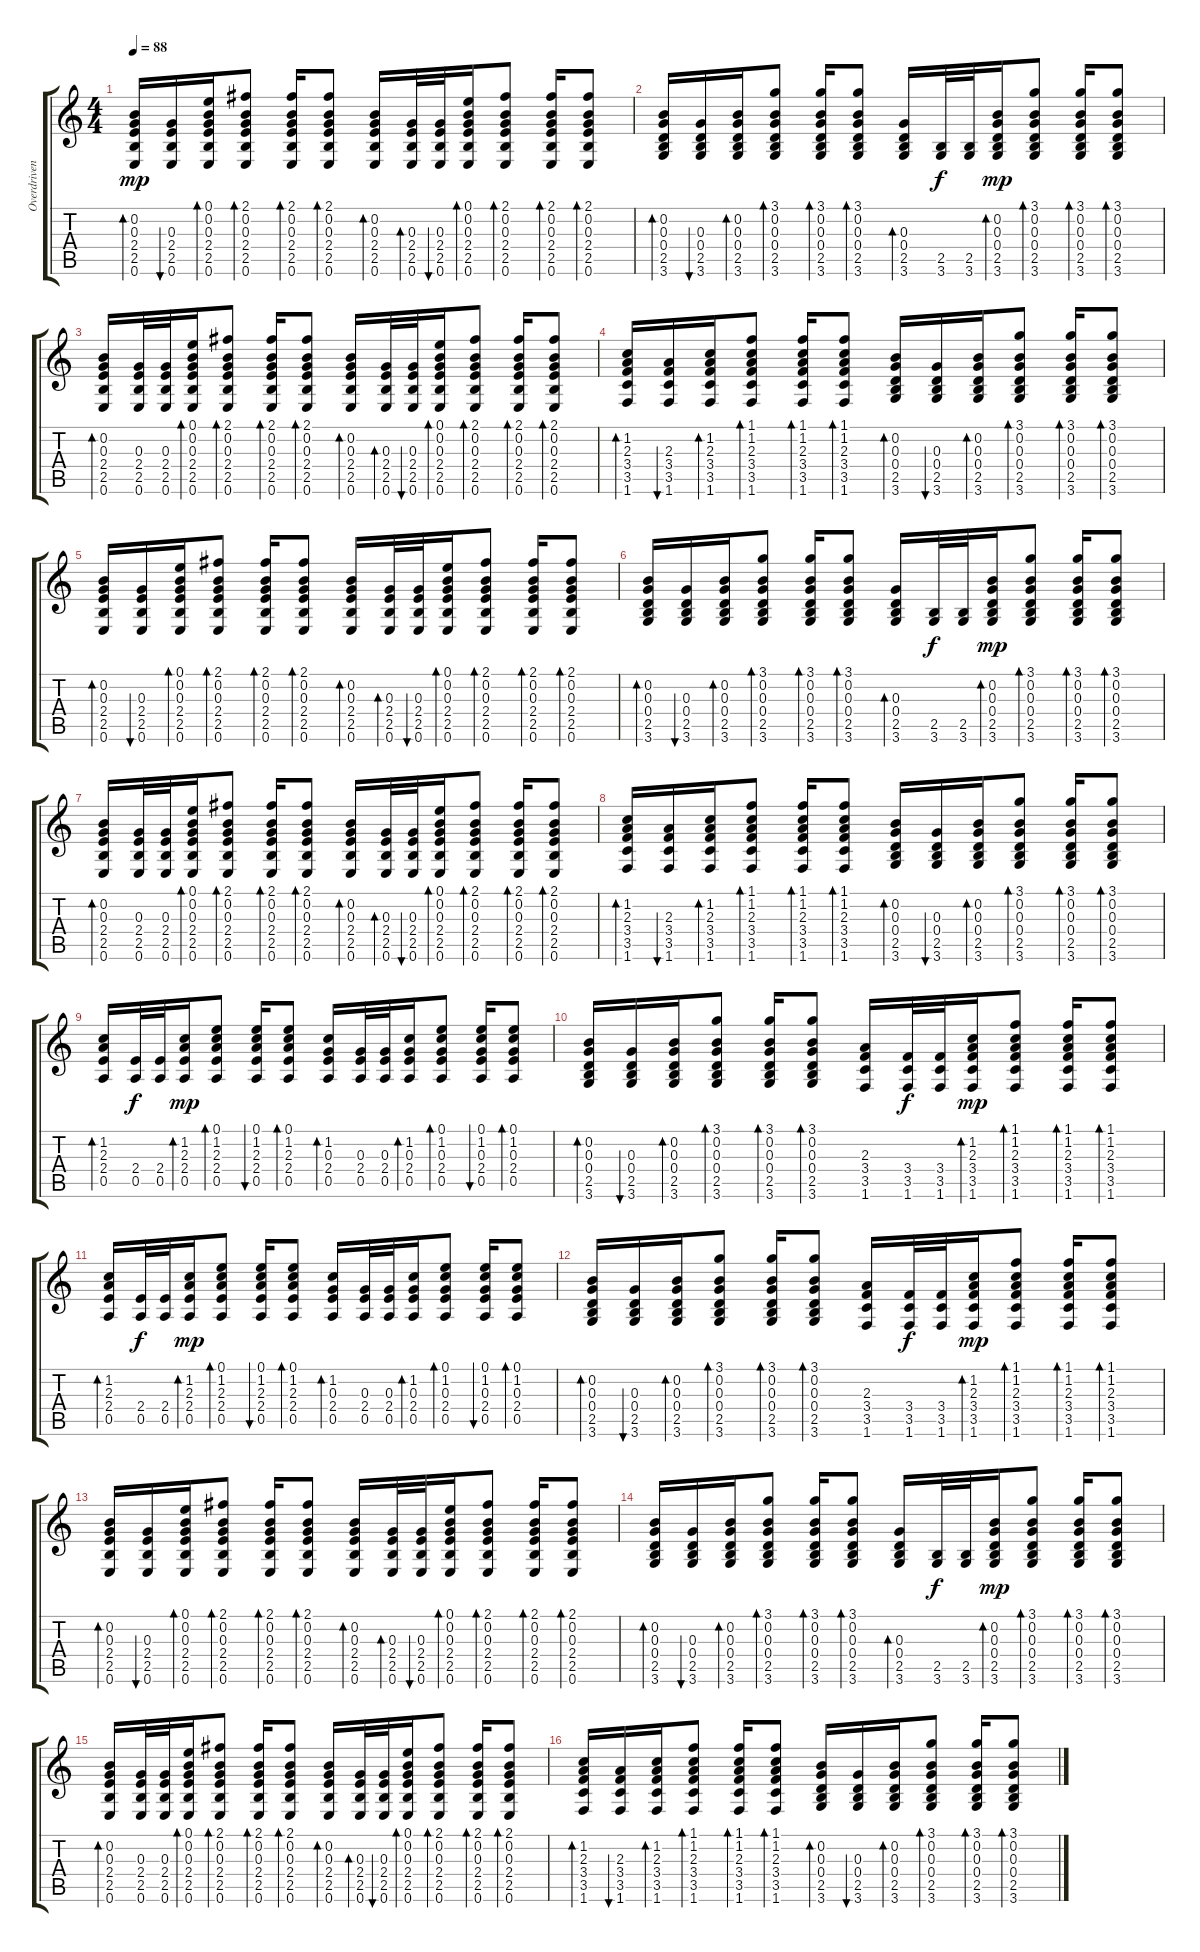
\track ("Overdriven" "Overdriven") {instrument overdrivenguitar}
\staff {score tabs}
\tuning (E4 B3 G3 D3 A2 E2) {hide}
\ts (4 4)
\tempo 88
\clef g2
\ks c
(0.2 0.3 2.4 2.5 0.6).16{bd 60 dy mp volume 9 balance 2 instrument acousticguitarsteel} (0.3 2.4 2.5 0.6).16{bu 60} (0.1 0.2 0.3 2.4 2.5 0.6).16{bd 60} (2.1 0.2 0.3 2.4 2.5 0.6).8{bd 60} (2.1 0.2 0.3 2.4 2.5 0.6).16{bd 60} (2.1 0.2 0.3 2.4 2.5 0.6).8{bd 60} (0.2 0.3 2.4 2.5 0.6).16{bd 60} (0.3 2.4 2.5 0.6).32{bd 60} (0.3 2.4 2.5 0.6).32{bu 60} (0.1 0.2 0.3 2.4 2.5 0.6).16{bd 60} (2.1 0.2 0.3 2.4 2.5 0.6).8{bd 60} (2.1 0.2 0.3 2.4 2.5 0.6).16{bd 60} (2.1 0.2 0.3 2.4 2.5 0.6).8{bd 60} |
(0.2 0.3 0.4 2.5 3.6).16{bd 60} (0.3 0.4 2.5 3.6).16{bu 60} (0.2 0.3 0.4 2.5 3.6).16{bd 60} (3.1 0.2 0.3 0.4 2.5 3.6).8{bd 60} (3.1 0.2 0.3 0.4 2.5 3.6).16{bd 60} (3.1 0.2 0.3 0.4 2.5 3.6).8{bd 60} (0.3 0.4 2.5 3.6).16{bd 60} (2.5 3.6).32{dy f} (2.5 3.6).32 (0.2 0.3 0.4 2.5 3.6).16{bd 60 dy mp} (3.1 0.2 0.3 0.4 2.5 3.6).8{bd 60} (3.1 0.2 0.3 0.4 2.5 3.6).16{bd 60} (3.1 0.2 0.3 0.4 2.5 3.6).8{bd 60} |
(0.2 0.3 2.4 2.5 0.6).16{bd 60} (0.3 2.4 2.5 0.6).32 (0.3 2.4 2.5 0.6).32 (0.1 0.2 0.3 2.4 2.5 0.6).16{bd 60} (2.1 0.2 0.3 2.4 2.5 0.6).8{bd 60} (2.1 0.2 0.3 2.4 2.5 0.6).16{bd 60} (2.1 0.2 0.3 2.4 2.5 0.6).8{bd 60} (0.2 0.3 2.4 2.5 0.6).16{bd 60} (0.3 2.4 2.5 0.6).32{bd 60} (0.3 2.4 2.5 0.6).32{bu 60} (0.1 0.2 0.3 2.4 2.5 0.6).16{bd 60} (2.1 0.2 0.3 2.4 2.5 0.6).8{bd 60} (2.1 0.2 0.3 2.4 2.5 0.6).16{bd 60} (2.1 0.2 0.3 2.4 2.5 0.6).8{bd 60} |
(1.2 2.3 3.4 3.5 1.6).16{bd 60} (2.3 3.4 3.5 1.6).16{bu 60} (1.2 2.3 3.4 3.5 1.6).16{bd 60} (1.1 1.2 2.3 3.4 3.5 1.6).8{bd 60} (1.1 1.2 2.3 3.4 3.5 1.6).16{bd 60} (1.1 1.2 2.3 3.4 3.5 1.6).8{bd 60} (0.2 0.3 0.4 2.5 3.6).16{bd 60} (0.3 0.4 2.5 3.6).16{bu 60} (0.2 0.3 0.4 2.5 3.6).16{bd 60} (3.1 0.2 0.3 0.4 2.5 3.6).8{bd 60} (3.1 0.2 0.3 0.4 2.5 3.6).16{bd 60} (3.1 0.2 0.3 0.4 2.5 3.6).8{bd 60} |
(0.2 0.3 2.4 2.5 0.6).16{bd 60} (0.3 2.4 2.5 0.6).16{bu 60} (0.1 0.2 0.3 2.4 2.5 0.6).16{bd 60} (2.1 0.2 0.3 2.4 2.5 0.6).8{bd 60} (2.1 0.2 0.3 2.4 2.5 0.6).16{bd 60} (2.1 0.2 0.3 2.4 2.5 0.6).8{bd 60} (0.2 0.3 2.4 2.5 0.6).16{bd 60} (0.3 2.4 2.5 0.6).32{bd 60} (0.3 2.4 2.5 0.6).32{bu 60} (0.1 0.2 0.3 2.4 2.5 0.6).16{bd 60} (2.1 0.2 0.3 2.4 2.5 0.6).8{bd 60} (2.1 0.2 0.3 2.4 2.5 0.6).16{bd 60} (2.1 0.2 0.3 2.4 2.5 0.6).8{bd 60} |
(0.2 0.3 0.4 2.5 3.6).16{bd 60} (0.3 0.4 2.5 3.6).16{bu 60} (0.2 0.3 0.4 2.5 3.6).16{bd 60} (3.1 0.2 0.3 0.4 2.5 3.6).8{bd 60} (3.1 0.2 0.3 0.4 2.5 3.6).16{bd 60} (3.1 0.2 0.3 0.4 2.5 3.6).8{bd 60} (0.3 0.4 2.5 3.6).16{bd 60} (2.5 3.6).32{dy f} (2.5 3.6).32 (0.2 0.3 0.4 2.5 3.6).16{bd 60 dy mp} (3.1 0.2 0.3 0.4 2.5 3.6).8{bd 60} (3.1 0.2 0.3 0.4 2.5 3.6).16{bd 60} (3.1 0.2 0.3 0.4 2.5 3.6).8{bd 60} |
(0.2 0.3 2.4 2.5 0.6).16{bd 60} (0.3 2.4 2.5 0.6).32 (0.3 2.4 2.5 0.6).32 (0.1 0.2 0.3 2.4 2.5 0.6).16{bd 60} (2.1 0.2 0.3 2.4 2.5 0.6).8{bd 60} (2.1 0.2 0.3 2.4 2.5 0.6).16{bd 60} (2.1 0.2 0.3 2.4 2.5 0.6).8{bd 60} (0.2 0.3 2.4 2.5 0.6).16{bd 60} (0.3 2.4 2.5 0.6).32{bd 60} (0.3 2.4 2.5 0.6).32{bu 60} (0.1 0.2 0.3 2.4 2.5 0.6).16{bd 60} (2.1 0.2 0.3 2.4 2.5 0.6).8{bd 60} (2.1 0.2 0.3 2.4 2.5 0.6).16{bd 60} (2.1 0.2 0.3 2.4 2.5 0.6).8{bd 60} |
(1.2 2.3 3.4 3.5 1.6).16{bd 60} (2.3 3.4 3.5 1.6).16{bu 60} (1.2 2.3 3.4 3.5 1.6).16{bd 60} (1.1 1.2 2.3 3.4 3.5 1.6).8{bd 60} (1.1 1.2 2.3 3.4 3.5 1.6).16{bd 60} (1.1 1.2 2.3 3.4 3.5 1.6).8{bd 60} (0.2 0.3 0.4 2.5 3.6).16{bd 60} (0.3 0.4 2.5 3.6).16{bu 60} (0.2 0.3 0.4 2.5 3.6).16{bd 60} (3.1 0.2 0.3 0.4 2.5 3.6).8{bd 60} (3.1 0.2 0.3 0.4 2.5 3.6).16{bd 60} (3.1 0.2 0.3 0.4 2.5 3.6).8{bd 60} |
(1.2 2.3 2.4 0.5).16{bd 60} (2.4 0.5).32{dy f} (2.4 0.5).32 (1.2 2.3 2.4 0.5).16{bd 60 dy mp} (0.1 1.2 2.3 2.4 0.5).8{bd 60} (0.1 1.2 2.3 2.4 0.5).16{bu 60} (0.1 1.2 2.3 2.4 0.5).8{bd 60} (1.2 0.3 2.4 0.5).16{bd 60} (0.3 2.4 0.5).32 (0.3 2.4 0.5).32 (1.2 0.3 2.4 0.5).16{bd 60} (0.1 1.2 0.3 2.4 0.5).8{bd 60} (0.1 1.2 0.3 2.4 0.5).16{bu 60} (0.1 1.2 0.3 2.4 0.5).8{bd 60} |
(0.2 0.3 0.4 2.5 3.6).16{bd 60} (0.3 0.4 2.5 3.6).16{bu 60} (0.2 0.3 0.4 2.5 3.6).16{bd 60} (3.1 0.2 0.3 0.4 2.5 3.6).8{bd 60} (3.1 0.2 0.3 0.4 2.5 3.6).16{bd 60} (3.1 0.2 0.3 0.4 2.5 3.6).8{bd 60} (2.3 3.4 3.5 1.6).16 (3.4 3.5 1.6).32{dy f} (3.4 3.5 1.6).32 (1.2 2.3 3.4 3.5 1.6).16{bd 60 dy mp} (1.1 1.2 2.3 3.4 3.5 1.6).8{bd 60} (1.1 1.2 2.3 3.4 3.5 1.6).16{bd 60} (1.1 1.2 2.3 3.4 3.5 1.6).8{bd 60} |
(1.2 2.3 2.4 0.5).16{bd 60} (2.4 0.5).32{dy f} (2.4 0.5).32 (1.2 2.3 2.4 0.5).16{bd 60 dy mp} (0.1 1.2 2.3 2.4 0.5).8{bd 60} (0.1 1.2 2.3 2.4 0.5).16{bu 60} (0.1 1.2 2.3 2.4 0.5).8{bd 60} (1.2 0.3 2.4 0.5).16{bd 60} (0.3 2.4 0.5).32 (0.3 2.4 0.5).32 (1.2 0.3 2.4 0.5).16{bd 60} (0.1 1.2 0.3 2.4 0.5).8{bd 60} (0.1 1.2 0.3 2.4 0.5).16{bu 60} (0.1 1.2 0.3 2.4 0.5).8{bd 60} |
(0.2 0.3 0.4 2.5 3.6).16{bd 60} (0.3 0.4 2.5 3.6).16{bu 60} (0.2 0.3 0.4 2.5 3.6).16{bd 60} (3.1 0.2 0.3 0.4 2.5 3.6).8{bd 60} (3.1 0.2 0.3 0.4 2.5 3.6).16{bd 60} (3.1 0.2 0.3 0.4 2.5 3.6).8{bd 60} (2.3 3.4 3.5 1.6).16 (3.4 3.5 1.6).32{dy f} (3.4 3.5 1.6).32 (1.2 2.3 3.4 3.5 1.6).16{bd 60 dy mp} (1.1 1.2 2.3 3.4 3.5 1.6).8{bd 60} (1.1 1.2 2.3 3.4 3.5 1.6).16{bd 60} (1.1 1.2 2.3 3.4 3.5 1.6).8{bd 60} |
(0.2 0.3 2.4 2.5 0.6).16{bd 60 volume 10 balance 2 instrument acousticguitarsteel} (0.3 2.4 2.5 0.6).16{bu 60} (0.1 0.2 0.3 2.4 2.5 0.6).16{bd 60} (2.1 0.2 0.3 2.4 2.5 0.6).8{bd 60} (2.1 0.2 0.3 2.4 2.5 0.6).16{bd 60} (2.1 0.2 0.3 2.4 2.5 0.6).8{bd 60} (0.2 0.3 2.4 2.5 0.6).16{bd 60} (0.3 2.4 2.5 0.6).32{bd 60} (0.3 2.4 2.5 0.6).32{bu 60} (0.1 0.2 0.3 2.4 2.5 0.6).16{bd 60} (2.1 0.2 0.3 2.4 2.5 0.6).8{bd 60} (2.1 0.2 0.3 2.4 2.5 0.6).16{bd 60} (2.1 0.2 0.3 2.4 2.5 0.6).8{bd 60} |
(0.2 0.3 0.4 2.5 3.6).16{bd 60} (0.3 0.4 2.5 3.6).16{bu 60} (0.2 0.3 0.4 2.5 3.6).16{bd 60} (3.1 0.2 0.3 0.4 2.5 3.6).8{bd 60} (3.1 0.2 0.3 0.4 2.5 3.6).16{bd 60} (3.1 0.2 0.3 0.4 2.5 3.6).8{bd 60} (0.3 0.4 2.5 3.6).16{bd 60} (2.5 3.6).32{dy f} (2.5 3.6).32 (0.2 0.3 0.4 2.5 3.6).16{bd 60 dy mp} (3.1 0.2 0.3 0.4 2.5 3.6).8{bd 60} (3.1 0.2 0.3 0.4 2.5 3.6).16{bd 60} (3.1 0.2 0.3 0.4 2.5 3.6).8{bd 60} |
(0.2 0.3 2.4 2.5 0.6).16{bd 60} (0.3 2.4 2.5 0.6).32 (0.3 2.4 2.5 0.6).32 (0.1 0.2 0.3 2.4 2.5 0.6).16{bd 60} (2.1 0.2 0.3 2.4 2.5 0.6).8{bd 60} (2.1 0.2 0.3 2.4 2.5 0.6).16{bd 60} (2.1 0.2 0.3 2.4 2.5 0.6).8{bd 60} (0.2 0.3 2.4 2.5 0.6).16{bd 60} (0.3 2.4 2.5 0.6).32{bd 60} (0.3 2.4 2.5 0.6).32{bu 60} (0.1 0.2 0.3 2.4 2.5 0.6).16{bd 60} (2.1 0.2 0.3 2.4 2.5 0.6).8{bd 60} (2.1 0.2 0.3 2.4 2.5 0.6).16{bd 60} (2.1 0.2 0.3 2.4 2.5 0.6).8{bd 60} |
(1.2 2.3 3.4 3.5 1.6).16{bd 60} (2.3 3.4 3.5 1.6).16{bu 60} (1.2 2.3 3.4 3.5 1.6).16{bd 60} (1.1 1.2 2.3 3.4 3.5 1.6).8{bd 60} (1.1 1.2 2.3 3.4 3.5 1.6).16{bd 60} (1.1 1.2 2.3 3.4 3.5 1.6).8{bd 60} (0.2 0.3 0.4 2.5 3.6).16{bd 60} (0.3 0.4 2.5 3.6).16{bu 60} (0.2 0.3 0.4 2.5 3.6).16{bd 60} (3.1 0.2 0.3 0.4 2.5 3.6).8{bd 60} (3.1 0.2 0.3 0.4 2.5 3.6).16{bd 60} (3.1 0.2 0.3 0.4 2.5 3.6).8{bd 60}
